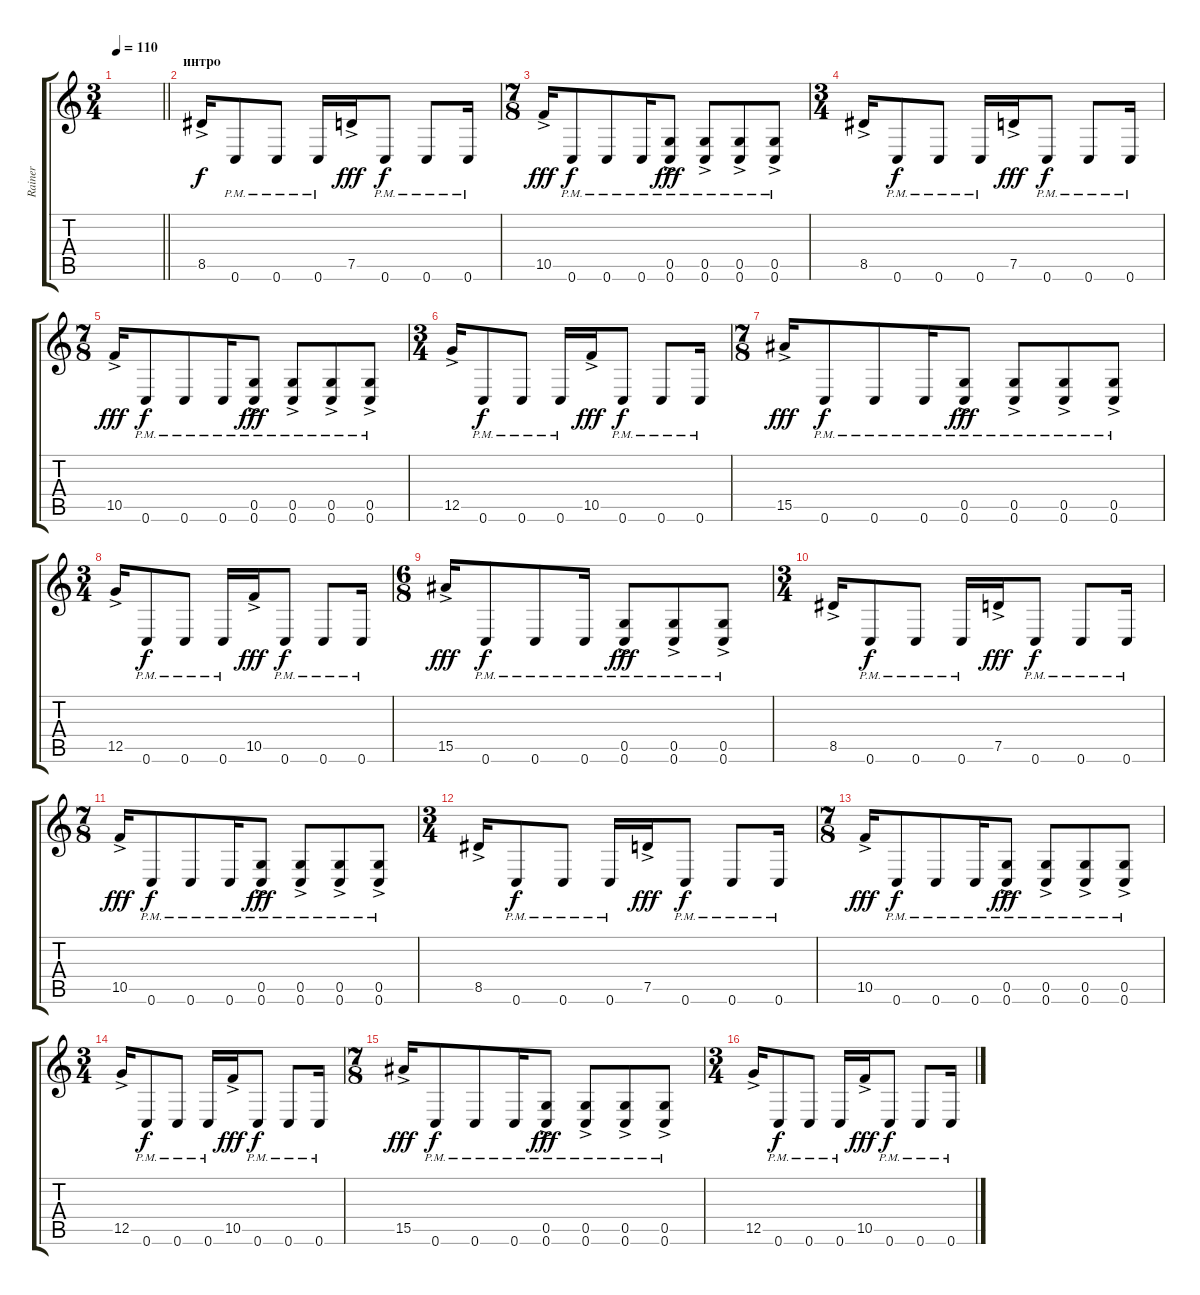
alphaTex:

\track ("Rainer" "Rainer") {instrument distortionguitar}
\staff {score tabs}
\tuning (D4 A3 F3 C3 G2 C2) {hide}
\ts (3 4)
\tempo 110
\clef g2
\barLineRight lightlight
\ks c
|
\section ("" "интро")
8.5{ac}.16 0.6{pm}.8{dy f} 0.6{pm}.8 0.6{pm}.16 7.5{ac}.16{dy fff} 0.6{pm}.8{dy f} 0.6{pm}.8 0.6{pm}.16 |
\ts (7 8)
10.5{ac}.16{dy fff} 0.6{pm}.8{dy f} 0.6{pm}.8 0.6{pm}.16 (0.5{pm} 0.6{ac pm}).8{dy fff} (0.5{pm} 0.6{ac pm}).8 (0.5{pm} 0.6{ac pm}).8 (0.5{pm} 0.6{ac pm}).8 |
\ts (3 4)
8.5{ac}.16 0.6{pm}.8{dy f} 0.6{pm}.8 0.6{pm}.16 7.5{ac}.16{dy fff} 0.6{pm}.8{dy f} 0.6{pm}.8 0.6{pm}.16 |
\ts (7 8)
10.5{ac}.16{dy fff} 0.6{pm}.8{dy f} 0.6{pm}.8 0.6{pm}.16 (0.5{pm} 0.6{ac pm}).8{dy fff} (0.5{pm} 0.6{ac pm}).8 (0.5{pm} 0.6{ac pm}).8 (0.5{pm} 0.6{ac pm}).8 |
\ts (3 4)
12.5{ac}.16 0.6{pm}.8{dy f} 0.6{pm}.8 0.6{pm}.16 10.5{ac}.16{dy fff} 0.6{pm}.8{dy f} 0.6{pm}.8 0.6{pm}.16 |
\ts (7 8)
15.5{ac}.16{dy fff} 0.6{pm}.8{dy f} 0.6{pm}.8 0.6{pm}.16 (0.5{pm} 0.6{ac pm}).8{dy fff} (0.5{pm} 0.6{ac pm}).8 (0.5{pm} 0.6{ac pm}).8 (0.5{pm} 0.6{ac pm}).8 |
\ts (3 4)
12.5{ac}.16 0.6{pm}.8{dy f} 0.6{pm}.8 0.6{pm}.16 10.5{ac}.16{dy fff} 0.6{pm}.8{dy f} 0.6{pm}.8 0.6{pm}.16 |
\ts (6 8)
15.5{ac}.16{dy fff} 0.6{pm}.8{dy f} 0.6{pm}.8 0.6{pm}.16 (0.5{pm} 0.6{ac pm}).8{dy fff} (0.5{pm} 0.6{ac pm}).8 (0.5{pm} 0.6{ac pm}).8 |
\ts (3 4)
8.5{ac}.16 0.6{pm}.8{dy f} 0.6{pm}.8 0.6{pm}.16 7.5{ac}.16{dy fff} 0.6{pm}.8{dy f} 0.6{pm}.8 0.6{pm}.16 |
\ts (7 8)
10.5{ac}.16{dy fff} 0.6{pm}.8{dy f} 0.6{pm}.8 0.6{pm}.16 (0.5{pm} 0.6{ac pm}).8{dy fff} (0.5{pm} 0.6{ac pm}).8 (0.5{pm} 0.6{ac pm}).8 (0.5{pm} 0.6{ac pm}).8 |
\ts (3 4)
8.5{ac}.16 0.6{pm}.8{dy f} 0.6{pm}.8 0.6{pm}.16 7.5{ac}.16{dy fff} 0.6{pm}.8{dy f} 0.6{pm}.8 0.6{pm}.16 |
\ts (7 8)
10.5{ac}.16{dy fff} 0.6{pm}.8{dy f} 0.6{pm}.8 0.6{pm}.16 (0.5{pm} 0.6{ac pm}).8{dy fff} (0.5{pm} 0.6{ac pm}).8 (0.5{pm} 0.6{ac pm}).8 (0.5{pm} 0.6{ac pm}).8 |
\ts (3 4)
12.5{ac}.16 0.6{pm}.8{dy f} 0.6{pm}.8 0.6{pm}.16 10.5{ac}.16{dy fff} 0.6{pm}.8{dy f} 0.6{pm}.8 0.6{pm}.16 |
\ts (7 8)
15.5{ac}.16{dy fff} 0.6{pm}.8{dy f} 0.6{pm}.8 0.6{pm}.16 (0.5{pm} 0.6{ac pm}).8{dy fff} (0.5{pm} 0.6{ac pm}).8 (0.5{pm} 0.6{ac pm}).8 (0.5{pm} 0.6{ac pm}).8 |
\ts (3 4)
12.5{ac}.16 0.6{pm}.8{dy f} 0.6{pm}.8 0.6{pm}.16 10.5{ac}.16{dy fff} 0.6{pm}.8{dy f} 0.6{pm}.8 0.6{pm}.16
